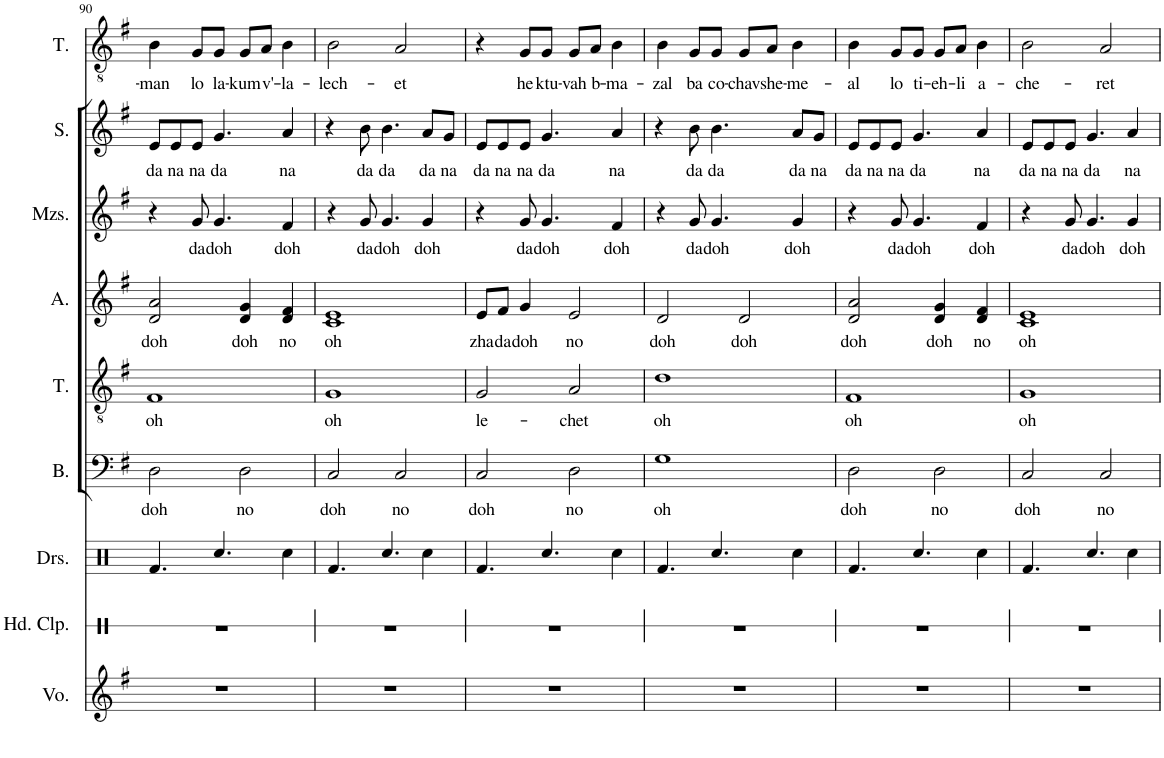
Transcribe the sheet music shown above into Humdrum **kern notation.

**kern	**kern	**kern	**kern	**text	**kern	**text	**kern	**text	**kern	**text	**kern	**text	**kern	**text
*part9	*part8	*part7	*part6	*part6	*part5	*part5	*part4	*part4	*part3	*part3	*part2	*part2	*part1	*part1
*staff9	*staff8	*staff7	*staff6	*staff6	*staff5	*staff5	*staff4	*staff4	*staff3	*staff3	*staff2	*staff2	*staff1	*staff1
*I"Voice	*I"Hand Clap	*I"Drumset	*I"Bass	*	*I"Tenor	*	*I"Alto	*	*I"Mezzo-soprano	*	*I"Soprano	*	*I"Tenor	*
*I'Vo.	*I'Hd. Clp.	*I'Drs.	*I'B.	*	*I'T.	*	*I'A.	*	*I'Mzs.	*	*I'S.	*	*I'T.	*
!!LO:PB:g=z
*clefG2	*clefX	*clefX	*clefF4	*	*clefGv2	*	*clefG2	*	*clefG2	*	*clefG2	*	*clefGv2	*
*k[f#]	*k[]	*k[]	*k[f#]	*	*k[f#]	*	*k[f#]	*	*k[f#]	*	*k[f#]	*	*k[f#]	*
*M4/4	*M4/4	*M4/4	*M4/4	*	*M4/4	*	*M4/4	*	*M4/4	*	*M4/4	*	*M4/4	*
*met(c)	*met(c)	*met(c)	*met(c)	*	*met(c)	*	*met(c)	*	*met(c)	*	*met(c)	*	*met(c)	*
=90	=90	=90	=90	=90	=90	=90	=90	=90	=90	=90	=90	=90	=90	=90
!	!	!	!	!LO:LY:b	!	!LO:LY:b	!	!LO:LY:b	!	!	!	!LO:LY:b	!	!LO:LY:b
1r	1r	4.Rf/	2D\	doh	1F#	oh	2d/ 2a/	doh	4r	.	8e/L	da	4B\	-man
!	!	!	!	!	!	!	!	!	!	!	!	!LO:LY:b	!	!
.	.	.	.	.	.	.	.	.	.	.	8e/	na	.	.
!	!	!	!	!	!	!	!	!	!	!LO:LY:b	!	!LO:LY:b	!	!LO:LY:b
.	.	.	.	.	.	.	.	.	8g/	da	8e/J	na	8G/L	lo
!	!	!	!	!	!	!	!	!	!	!LO:LY:b	!	!LO:LY:b	!	!LO:LY:b
.	.	4.Rcc/	.	.	.	.	.	.	4.g/	doh	4.g/	da	8G/J	la-
!	!	!	!	!LO:LY:b	!	!	!	!LO:LY:b	!	!	!	!	!	!LO:LY:b
.	.	.	2D\	no	.	.	4d/ 4g/	doh	.	.	.	.	8G/L	-kum
!	!	!	!	!	!	!	!	!	!	!	!	!	!	!LO:LY:b
.	.	.	.	.	.	.	.	.	.	.	.	.	8A/J	v'-
!	!	!	!	!	!	!	!	!LO:LY:b	!	!LO:LY:b	!	!LO:LY:b	!	!LO:LY:b
.	.	4Rcc\	.	.	.	.	4d/ 4f#/	no	4f#/	doh	4a/	na	4B\	-la-
=91	=91	=91	=91	=91	=91	=91	=91	=91	=91	=91	=91	=91	=91	=91
!	!	!	!	!LO:LY:b	!	!LO:LY:b	!	!LO:LY:b	!	!	!	!	!	!LO:LY:b
1r	1r	4.Rf/	2C/	doh	1G	oh	1c 1e	oh	4r	.	4r	.	2B\	-lech-
!	!	!	!	!	!	!	!	!	!	!LO:LY:b	!	!LO:LY:b	!	!
.	.	.	.	.	.	.	.	.	8g/	da	8b\	da	.	.
!	!	!	!	!	!	!	!	!	!	!LO:LY:b	!	!LO:LY:b	!	!
.	.	4.Rcc/	.	.	.	.	.	.	4.g/	doh	4.b\	da	.	.
!	!	!	!	!LO:LY:b	!	!	!	!	!	!	!	!	!	!LO:LY:b
.	.	.	2C/	no	.	.	.	.	.	.	.	.	2A/	et
!	!	!	!	!	!	!	!	!	!	!LO:LY:b	!	!LO:LY:b	!	!
.	.	4Rcc\	.	.	.	.	.	.	4g/	doh	8a/L	da	.	.
!	!	!	!	!	!	!	!	!	!	!	!	!LO:LY:b	!	!
.	.	.	.	.	.	.	.	.	.	.	8g/J	na	.	.
=92	=92	=92	=92	=92	=92	=92	=92	=92	=92	=92	=92	=92	=92	=92
!	!	!	!	!LO:LY:b	!	!LO:LY:b	!	!LO:LY:b	!	!	!	!LO:LY:b	!	!
1r	1r	4.Rf/	2C/	doh	2G/	le-	8e/L	zha	4r	.	8e/L	da	4r	.
!	!	!	!	!	!	!	!	!LO:LY:b	!	!	!	!LO:LY:b	!	!
.	.	.	.	.	.	.	8f#/J	da	.	.	8e/	na	.	.
!	!	!	!	!	!	!	!	!LO:LY:b	!	!LO:LY:b	!	!LO:LY:b	!	!LO:LY:b
.	.	.	.	.	.	.	4g/	doh	8g/	da	8e/J	na	8G/L	he
!	!	!	!	!	!	!	!	!	!	!LO:LY:b	!	!LO:LY:b	!	!LO:LY:b
.	.	4.Rcc/	.	.	.	.	.	.	4.g/	doh	4.g/	da	8G/J	ktu-
!	!	!	!	!LO:LY:b	!	!LO:LY:b	!	!LO:LY:b	!	!	!	!	!	!LO:LY:b
.	.	.	2D\	no	2A/	-chet	2e/	no	.	.	.	.	8G/L	-vah
!	!	!	!	!	!	!	!	!	!	!	!	!	!	!LO:LY:b
.	.	.	.	.	.	.	.	.	.	.	.	.	8A/J	b-
!	!	!	!	!	!	!	!	!	!	!LO:LY:b	!	!LO:LY:b	!	!LO:LY:b
.	.	4Rcc\	.	.	.	.	.	.	4f#/	doh	4a/	na	4B\	-ma-
=93	=93	=93	=93	=93	=93	=93	=93	=93	=93	=93	=93	=93	=93	=93
!	!	!	!	!LO:LY:b	!	!LO:LY:b	!	!LO:LY:b	!	!	!	!	!	!LO:LY:b
1r	1r	4.Rf/	1G	oh	1d	oh	2d/	doh	4r	.	4r	.	4B\	-zal
!	!	!	!	!	!	!	!	!	!	!LO:LY:b	!	!LO:LY:b	!	!LO:LY:b
.	.	.	.	.	.	.	.	.	8g/	da	8b\	da	8G/L	ba
!	!	!	!	!	!	!	!	!	!	!LO:LY:b	!	!LO:LY:b	!	!LO:LY:b
.	.	4.Rcc/	.	.	.	.	.	.	4.g/	doh	4.b\	da	8G/J	co-
!	!	!	!	!	!	!	!	!LO:LY:b	!	!	!	!	!	!LO:LY:b
.	.	.	.	.	.	.	2d/	doh	.	.	.	.	8G/L	-chav
!	!	!	!	!	!	!	!	!	!	!	!	!	!	!LO:LY:b
.	.	.	.	.	.	.	.	.	.	.	.	.	8A/J	she-
!	!	!	!	!	!	!	!	!	!	!LO:LY:b	!	!LO:LY:b	!	!LO:LY:b
.	.	4Rcc\	.	.	.	.	.	.	4g/	doh	8a/L	da	4B\	-me-
!	!	!	!	!	!	!	!	!	!	!	!	!LO:LY:b	!	!
.	.	.	.	.	.	.	.	.	.	.	8g/J	na	.	.
=94	=94	=94	=94	=94	=94	=94	=94	=94	=94	=94	=94	=94	=94	=94
!	!	!	!	!LO:LY:b	!	!LO:LY:b	!	!LO:LY:b	!	!	!	!LO:LY:b	!	!LO:LY:b
1r	1r	4.Rf/	2D\	doh	1F#	oh	2d/ 2a/	doh	4r	.	8e/L	da	4B\	-al
!	!	!	!	!	!	!	!	!	!	!	!	!LO:LY:b	!	!
.	.	.	.	.	.	.	.	.	.	.	8e/	na	.	.
!	!	!	!	!	!	!	!	!	!	!LO:LY:b	!	!LO:LY:b	!	!LO:LY:b
.	.	.	.	.	.	.	.	.	8g/	da	8e/J	na	8G/L	lo
!	!	!	!	!	!	!	!	!	!	!LO:LY:b	!	!LO:LY:b	!	!LO:LY:b
.	.	4.Rcc/	.	.	.	.	.	.	4.g/	doh	4.g/	da	8G/J	ti-
!	!	!	!	!LO:LY:b	!	!	!	!LO:LY:b	!	!	!	!	!	!LO:LY:b
.	.	.	2D\	no	.	.	4d/ 4g/	doh	.	.	.	.	8G/L	-eh-
!	!	!	!	!	!	!	!	!	!	!	!	!	!	!LO:LY:b
.	.	.	.	.	.	.	.	.	.	.	.	.	8A/J	-li
!	!	!	!	!	!	!	!	!LO:LY:b	!	!LO:LY:b	!	!LO:LY:b	!	!LO:LY:b
.	.	4Rcc\	.	.	.	.	4d/ 4f#/	no	4f#/	doh	4a/	na	4B\	a-
=95	=95	=95	=95	=95	=95	=95	=95	=95	=95	=95	=95	=95	=95	=95
!	!	!	!	!LO:LY:b	!	!LO:LY:b	!	!LO:LY:b	!	!	!	!LO:LY:b	!	!LO:LY:b
1r	1r	4.Rf/	2C/	doh	1G	oh	1c 1e	oh	4r	.	8e/L	da	2B\	-che-
!	!	!	!	!	!	!	!	!	!	!	!	!LO:LY:b	!	!
.	.	.	.	.	.	.	.	.	.	.	8e/	na	.	.
!	!	!	!	!	!	!	!	!	!	!LO:LY:b	!	!LO:LY:b	!	!
.	.	.	.	.	.	.	.	.	8g/	da	8e/J	na	.	.
!	!	!	!	!	!	!	!	!	!	!LO:LY:b	!	!LO:LY:b	!	!
.	.	4.Rcc/	.	.	.	.	.	.	4.g/	doh	4.g/	da	.	.
!	!	!	!	!LO:LY:b	!	!	!	!	!	!	!	!	!	!LO:LY:b
.	.	.	2C/	no	.	.	.	.	.	.	.	.	2A/	-ret
!	!	!	!	!	!	!	!	!	!	!LO:LY:b	!	!LO:LY:b	!	!
.	.	4Rcc\	.	.	.	.	.	.	4g/	doh	4a/	na	.	.
=	=	=	=	=	=	=	=	=	=	=	=	=	=	=
*-	*-	*-	*-	*-	*-	*-	*-	*-	*-	*-	*-	*-	*-	*-
